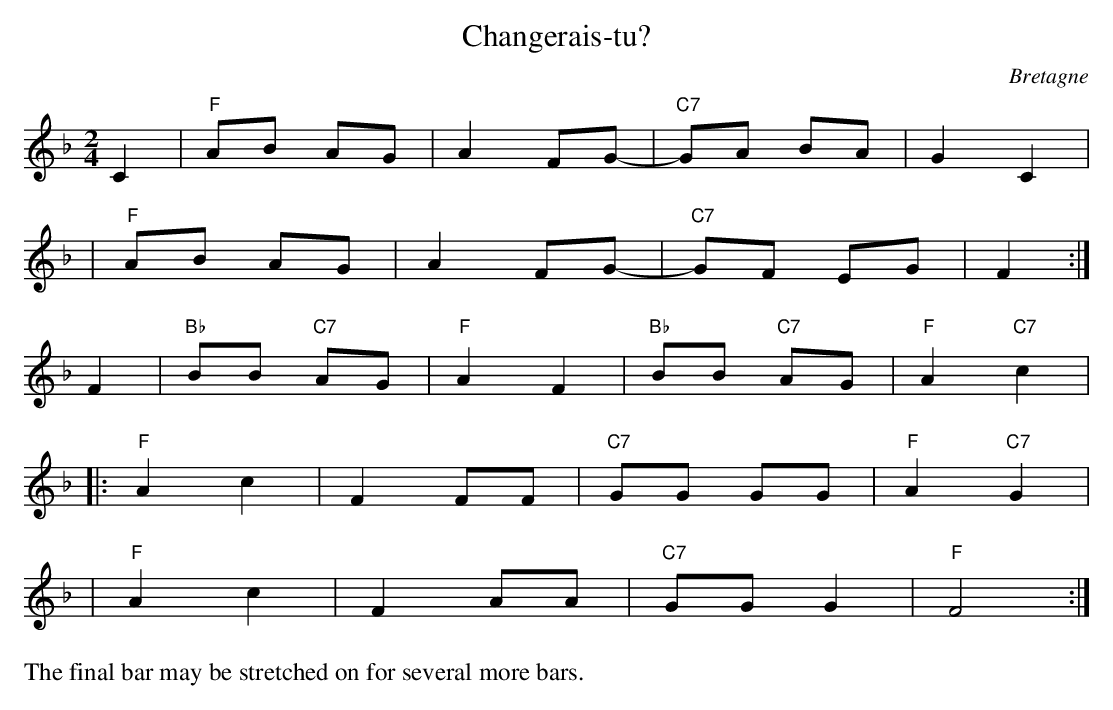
X:1
T: Changerais-tu?
O: Bretagne
M: 2/4
L: 1/8
K: F
C2 | "F"AB AG | A2 FG-| "C7"GA BA | G2 C2 |
   | "F"AB AG | A2 FG-| "C7"GF EG | F2 :|
F2 | "Bb"BB "C7"AG | "F"A2 F2 | "Bb"BB "C7"AG | "F"A2 "C7"kc2 |
|: "F"A2 c2 | F2 FF | "C7"GG GG | "F"A2 "C7"G2 |
|  "F"A2 c2 | F2 AA | "C7"GG G2 | "F"F4 :|
